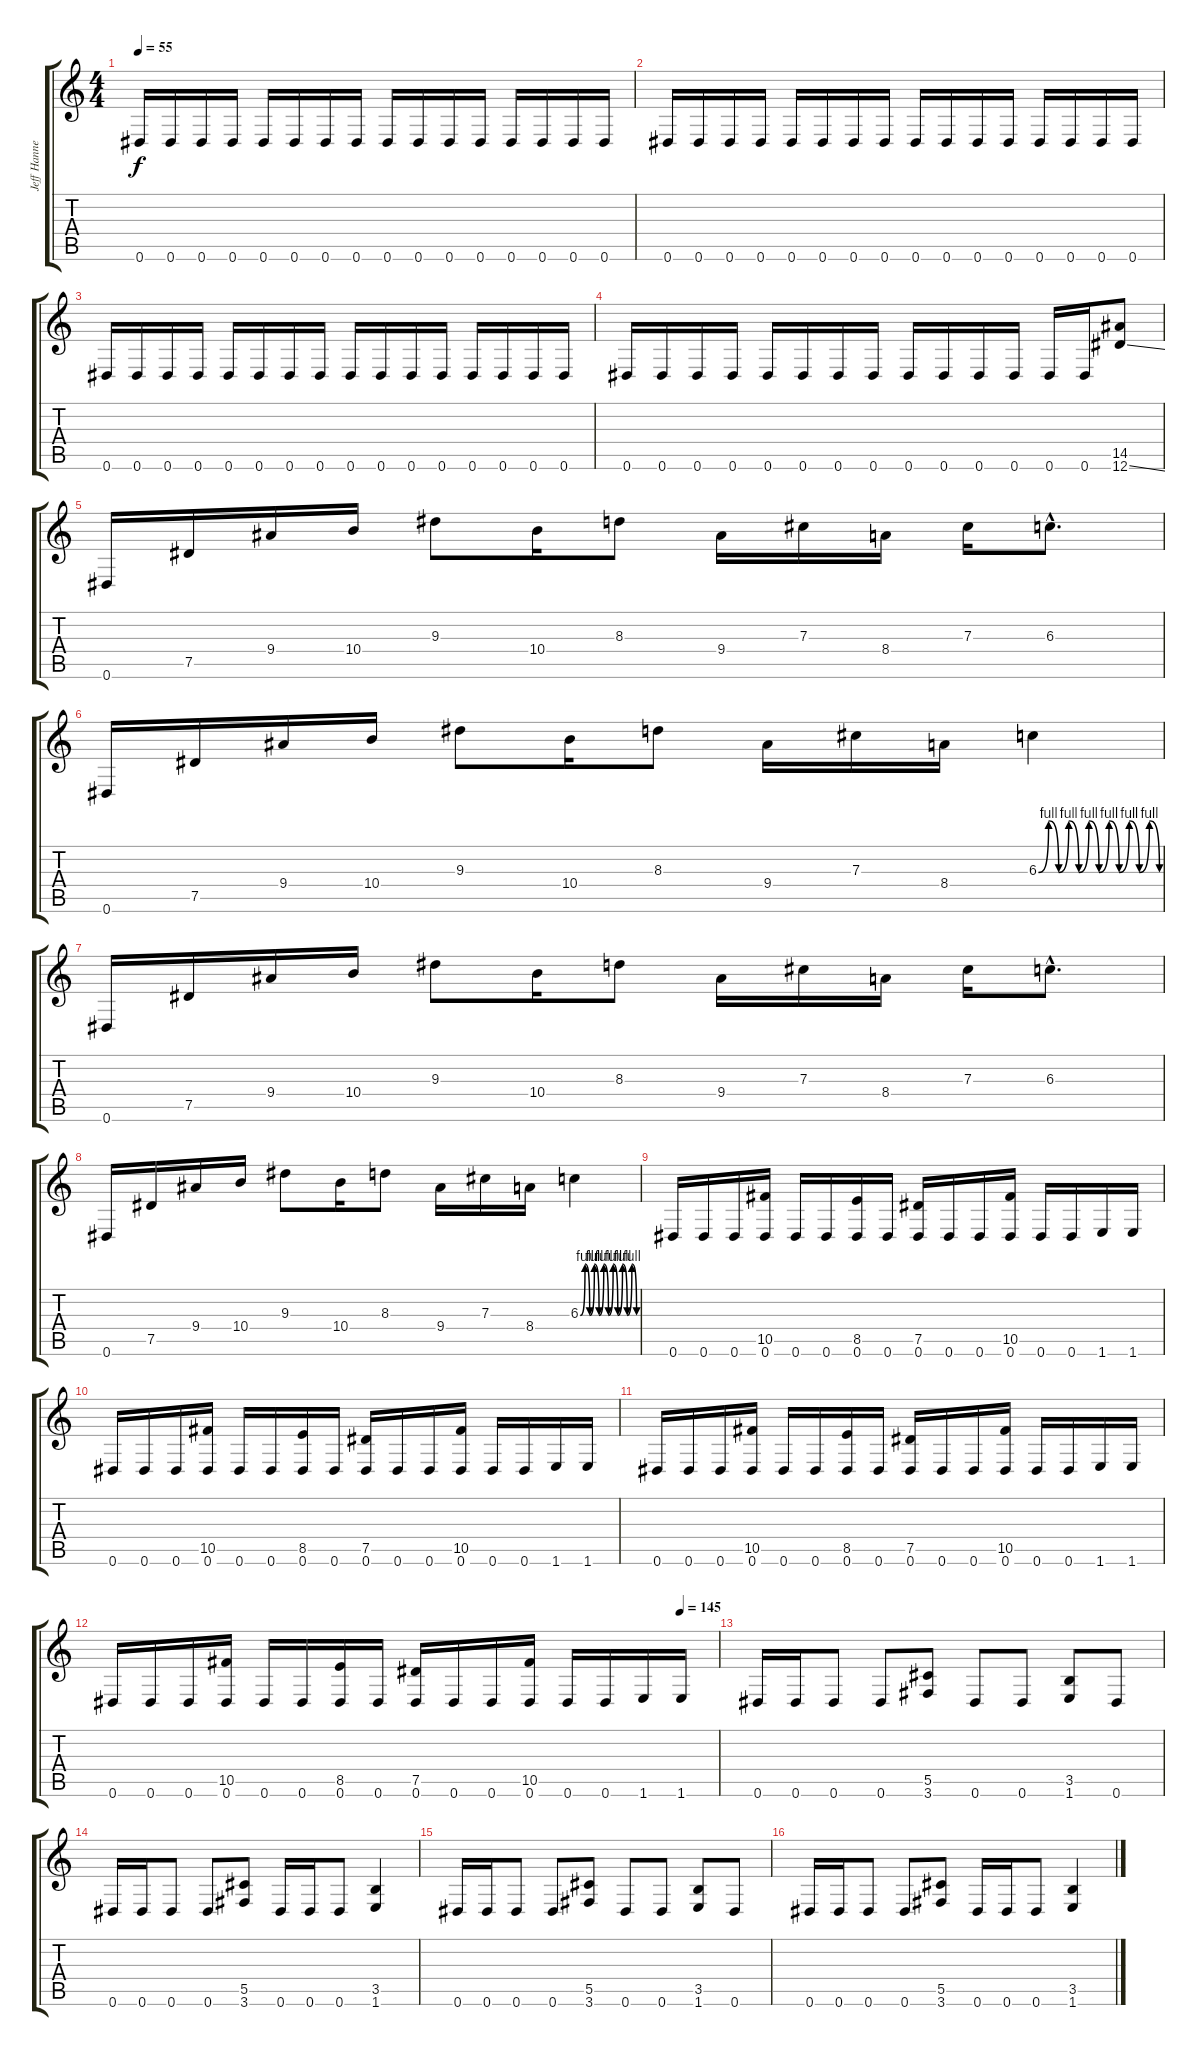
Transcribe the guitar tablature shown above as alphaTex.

\track ("Jeff Hanneman" "Jeff Hanne") {instrument distortionguitar}
\staff {score tabs}
\tuning (Eb4 Bb3 Gb3 Db3 Ab2 Eb2) {hide}
\ts (4 4)
\tempo 55
\clef g2
\ks c
0.6.16{dy f} 0.6.16 0.6.16 0.6.16 0.6.16 0.6.16 0.6.16 0.6.16 0.6.16 0.6.16 0.6.16 0.6.16 0.6.16 0.6.16 0.6.16 0.6.16 |
0.6.16 0.6.16 0.6.16 0.6.16 0.6.16 0.6.16 0.6.16 0.6.16 0.6.16 0.6.16 0.6.16 0.6.16 0.6.16 0.6.16 0.6.16 0.6.16 |
0.6.16 0.6.16 0.6.16 0.6.16 0.6.16 0.6.16 0.6.16 0.6.16 0.6.16 0.6.16 0.6.16 0.6.16 0.6.16 0.6.16 0.6.16 0.6.16 |
0.6.16 0.6.16 0.6.16 0.6.16 0.6.16 0.6.16 0.6.16 0.6.16 0.6.16 0.6.16 0.6.16 0.6.16 0.6.16 0.6.16 (14.5 12.6{ss}).8 |
0.6.16 7.5.16 9.4.16 10.4.16 9.3.8 10.4.16 8.3.8 9.4.16 7.3.16 8.4.16 7.3.16 6.3{hac}.8{d} |
0.6.16 7.5.16 9.4.16 10.4.16 9.3.8 10.4.16 8.3.8 9.4.16 7.3.16 8.4.16 6.3{be (custom 0 0 5 4 10 0 15 4 20 0 25 4 30 0 35 4 40 0 45 4 50 0 55 4 60 0)}.4 |
0.6.16 7.5.16 9.4.16 10.4.16 9.3.8 10.4.16 8.3.8 9.4.16 7.3.16 8.4.16 7.3.16 6.3{hac}.8{d} |
0.6.16 7.5.16 9.4.16 10.4.16 9.3.8 10.4.16 8.3.8 9.4.16 7.3.16 8.4.16 6.3{be (custom 0 0 5 4 10 0 15 4 20 0 25 4 30 0 35 4 40 0 45 4 50 0 55 4 60 0)}.4 |
0.6.16 0.6.16 0.6.16 (10.5 0.6).16 0.6.16 0.6.16 (8.5 0.6).16 0.6.16 (7.5 0.6).16 0.6.16 0.6.16 (10.5 0.6).16 0.6.16 0.6.16 1.6.16 1.6.16 |
0.6.16 0.6.16 0.6.16 (10.5 0.6).16 0.6.16 0.6.16 (8.5 0.6).16 0.6.16 (7.5 0.6).16 0.6.16 0.6.16 (10.5 0.6).16 0.6.16 0.6.16 1.6.16 1.6.16 |
0.6.16 0.6.16 0.6.16 (10.5 0.6).16 0.6.16 0.6.16 (8.5 0.6).16 0.6.16 (7.5 0.6).16 0.6.16 0.6.16 (10.5 0.6).16 0.6.16 0.6.16 1.6.16 1.6.16 |
\tempo (145 0.9375)
0.6.16 0.6.16 0.6.16 (10.5 0.6).16 0.6.16 0.6.16 (8.5 0.6).16 0.6.16 (7.5 0.6).16 0.6.16 0.6.16 (10.5 0.6).16 0.6.16 0.6.16 1.6.16 1.6.16 |
0.6.16 0.6.16 0.6.8 0.6.8 (5.5 3.6).8 0.6.8 0.6.8 (3.5 1.6).8 0.6.8 |
0.6.16 0.6.16 0.6.8 0.6.8 (5.5 3.6).8 0.6.16 0.6.16 0.6.8 (3.5 1.6).4 |
0.6.16 0.6.16 0.6.8 0.6.8 (5.5 3.6).8 0.6.8 0.6.8 (3.5 1.6).8 0.6.8 |
0.6.16 0.6.16 0.6.8 0.6.8 (5.5 3.6).8 0.6.16 0.6.16 0.6.8 (3.5 1.6).4
